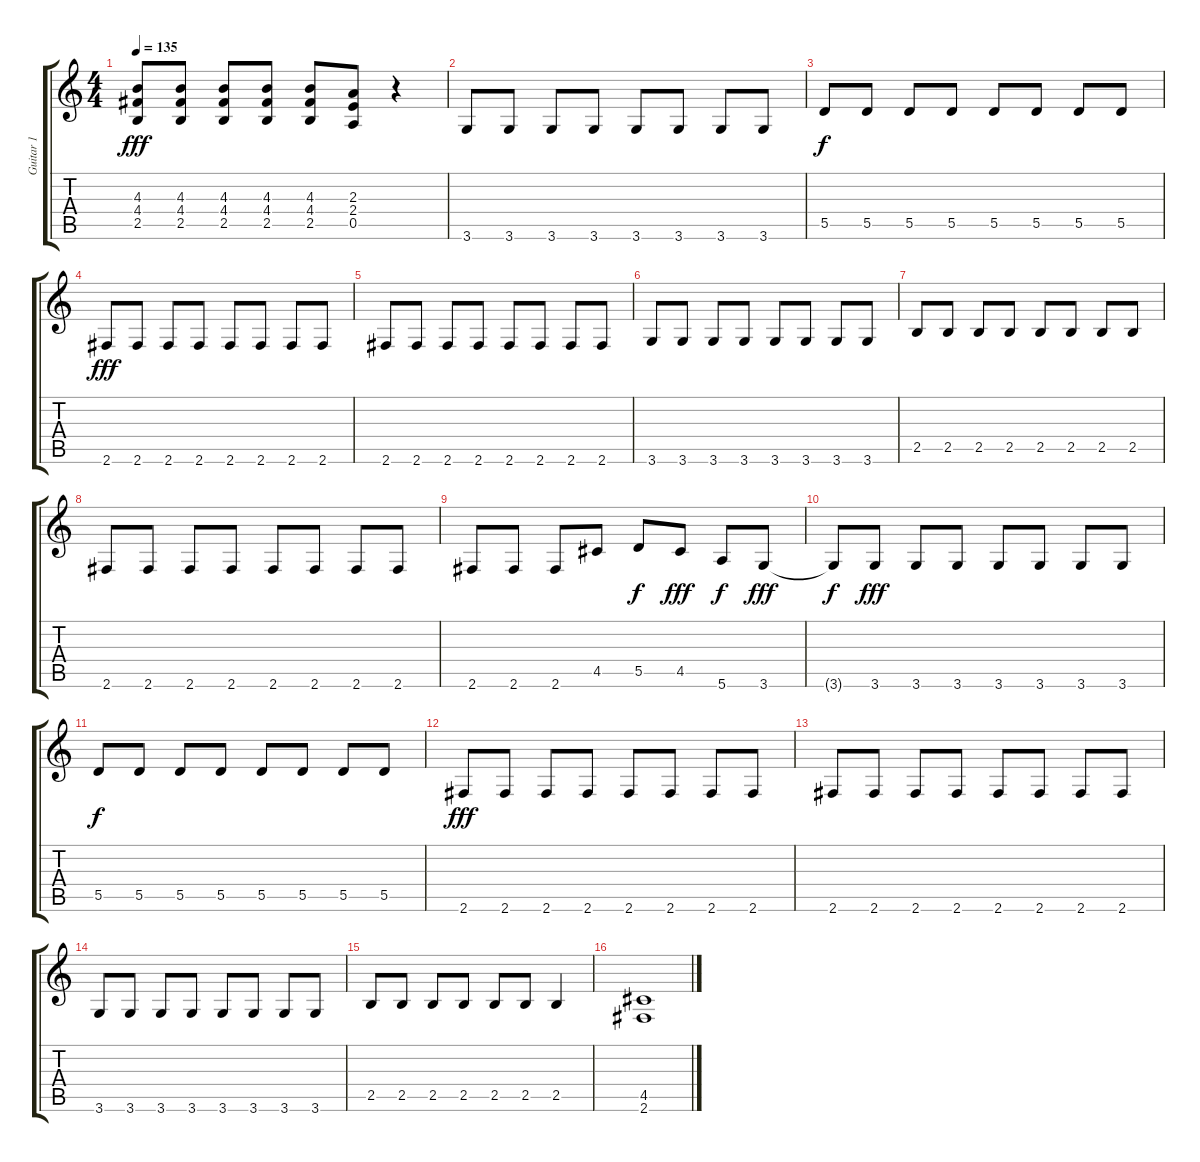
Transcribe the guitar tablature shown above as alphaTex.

\track ("Guitar 1" "Guitar 1") {instrument overdrivenguitar}
\staff {score tabs}
\tuning (E4 B3 G3 D3 A2 E2) {hide}
\ts (4 4)
\tempo 135
\clef g2
\ks c
(4.3 4.4 2.5).8{dy fff} (4.3 4.4 2.5).8 (4.3 4.4 2.5).8 (4.3 4.4 2.5).8 (4.3 4.4 2.5).8 (2.3 2.4 0.5).8 r.4 |
3.6.8 3.6.8 3.6.8 3.6.8 3.6.8 3.6.8 3.6.8 3.6.8 |
5.5.8{dy f} 5.5.8 5.5.8 5.5.8 5.5.8 5.5.8 5.5.8 5.5.8 |
2.6.8{dy fff} 2.6.8 2.6.8 2.6.8 2.6.8 2.6.8 2.6.8 2.6.8 |
2.6.8 2.6.8 2.6.8 2.6.8 2.6.8 2.6.8 2.6.8 2.6.8 |
3.6.8 3.6.8 3.6.8 3.6.8 3.6.8 3.6.8 3.6.8 3.6.8 |
2.5.8 2.5.8 2.5.8 2.5.8 2.5.8 2.5.8 2.5.8 2.5.8 |
2.6.8 2.6.8 2.6.8 2.6.8 2.6.8 2.6.8 2.6.8 2.6.8 |
2.6.8 2.6.8 2.6.8 4.5.8 5.5.8{dy f} 4.5.8{dy fff} 5.6.8{dy f} 3.6.8{dy fff} |
3.6{t}.8{dy f} 3.6.8{dy fff} 3.6.8 3.6.8 3.6.8 3.6.8 3.6.8 3.6.8 |
5.5.8{dy f} 5.5.8 5.5.8 5.5.8 5.5.8 5.5.8 5.5.8 5.5.8 |
2.6.8{dy fff} 2.6.8 2.6.8 2.6.8 2.6.8 2.6.8 2.6.8 2.6.8 |
2.6.8 2.6.8 2.6.8 2.6.8 2.6.8 2.6.8 2.6.8 2.6.8 |
3.6.8 3.6.8 3.6.8 3.6.8 3.6.8 3.6.8 3.6.8 3.6.8 |
2.5.8 2.5.8 2.5.8 2.5.8 2.5.8 2.5.8 2.5.4 |
(4.5 2.6).1
